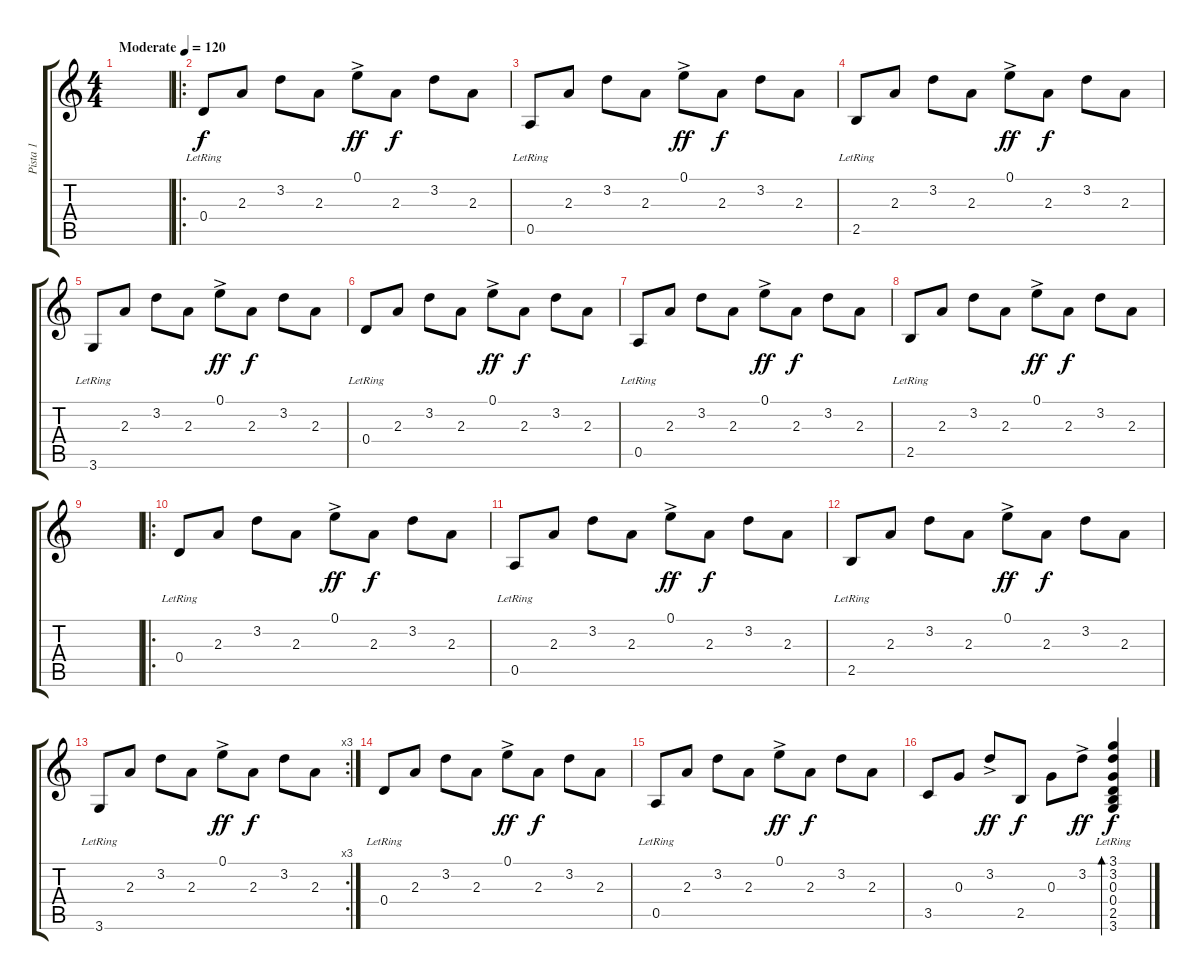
\track ("Pista 1" "Pista 1") {instrument distortionguitar}
\staff {score tabs}
\tuning (E4 B3 G3 D3 A2 E2) {hide}
\ts (4 4)
\tempo (120 "Moderate")
\clef g2
\ks c
|
\ro
0.4{lr}.8 2.3.8 3.2.8 2.3.8 0.1{ac}.8{dy ff} 2.3.8{dy f} 3.2.8 2.3.8 |
0.5{lr}.8 2.3.8 3.2.8 2.3.8 0.1{ac}.8{dy ff} 2.3.8{dy f} 3.2.8 2.3.8 |
2.5{lr}.8 2.3.8 3.2.8 2.3.8 0.1{ac}.8{dy ff} 2.3.8{dy f} 3.2.8 2.3.8 |
3.6{lr}.8 2.3.8 3.2.8 2.3.8 0.1{ac}.8{dy ff} 2.3.8{dy f} 3.2.8 2.3.8 |
0.4{lr}.8 2.3.8 3.2.8 2.3.8 0.1{ac}.8{dy ff} 2.3.8{dy f} 3.2.8 2.3.8 |
0.5{lr}.8 2.3.8 3.2.8 2.3.8 0.1{ac}.8{dy ff} 2.3.8{dy f} 3.2.8 2.3.8 |
2.5{lr}.8 2.3.8 3.2.8 2.3.8 0.1{ac}.8{dy ff} 2.3.8{dy f} 3.2.8 2.3.8 |
|
\ro
0.4{lr}.8 2.3.8 3.2.8 2.3.8 0.1{ac}.8{dy ff} 2.3.8{dy f} 3.2.8 2.3.8 |
0.5{lr}.8 2.3.8 3.2.8 2.3.8 0.1{ac}.8{dy ff} 2.3.8{dy f} 3.2.8 2.3.8 |
2.5{lr}.8 2.3.8 3.2.8 2.3.8 0.1{ac}.8{dy ff} 2.3.8{dy f} 3.2.8 2.3.8 |
\rc 3
3.6{lr}.8 2.3.8 3.2.8 2.3.8 0.1{ac}.8{dy ff} 2.3.8{dy f} 3.2.8 2.3.8 |
0.4{lr}.8 2.3.8 3.2.8 2.3.8 0.1{ac}.8{dy ff} 2.3.8{dy f} 3.2.8 2.3.8 |
0.5{lr}.8 2.3.8 3.2.8 2.3.8 0.1{ac}.8{dy ff} 2.3.8{dy f} 3.2.8 2.3.8 |
3.5.8 0.3.8 3.2{ac}.8{dy ff} 2.5.8{dy f} 0.3.8 3.2{ac}.8{dy ff} (3.1{lr} 3.2{lr} 0.3{lr} 0.4{lr} 2.5{lr} 3.6{lr}).4{bd 480 dy f}
